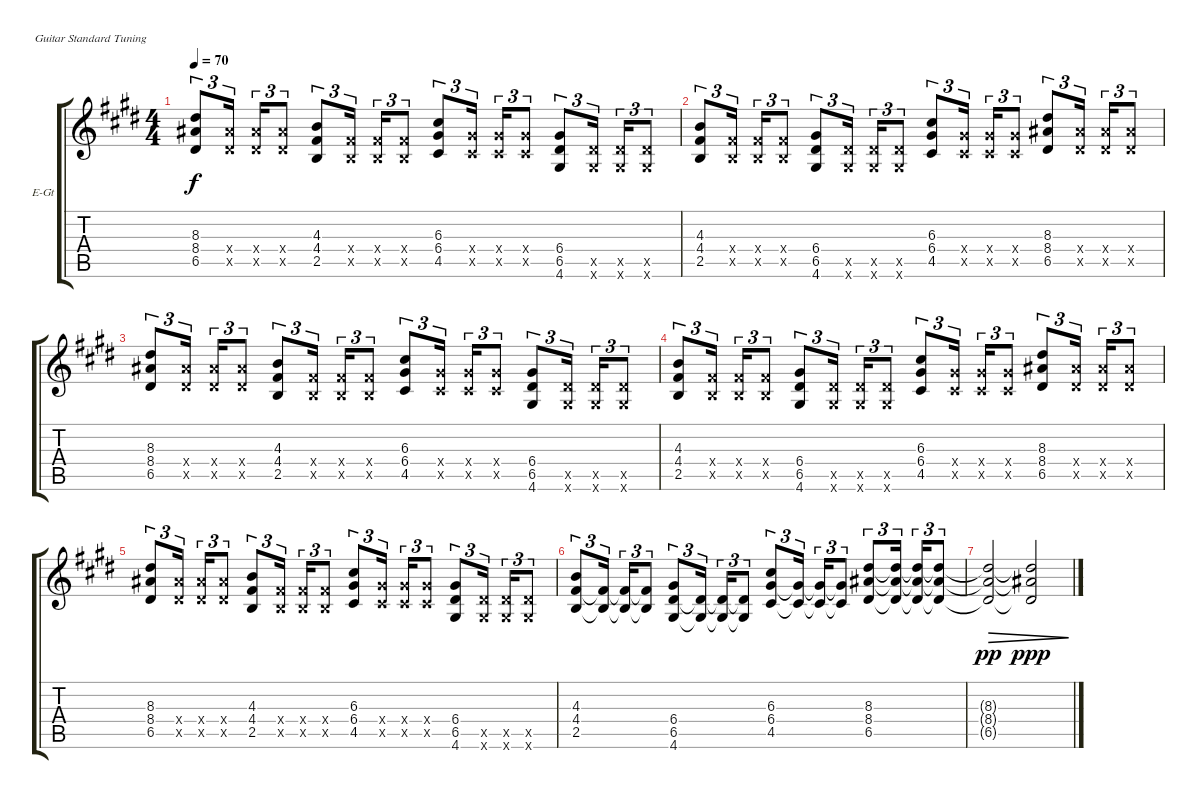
\defaultSystemsLayout 4
\bracketExtendMode groupsimilarinstruments
\firstSystemTrackNameOrientation horizontal
\otherSystemsTrackNameOrientation horizontal
\track ("Metal Rhythm" "E-Gt") {instrument overdrivenguitar}
\staff {score tabs}
\tuning (E4 B3 G3 D3 A2 E2)
\ts (4 4)
\tempo 70
\clef g2
\ks c#minor
(6.5 8.4 8.3).8{tu (3 2) dy f} (6.5{x} 8.4{x}).16{tu (3 2)} (6.5{x} 8.4{x}).16{tu (3 2)} (6.5{x} 8.4{x}).8{tu (3 2)} (2.5 4.4 4.3).8{tu (3 2)} (2.5{x} 4.4{x}).16{tu (3 2)} (2.5{x} 4.4{x}).16{tu (3 2)} (2.5{x} 4.4{x}).8{tu (3 2)} (4.5 6.4 6.3).8{tu (3 2)} (4.5{x} 6.4{x}).16{tu (3 2)} (4.5{x} 6.4{x}).16{tu (3 2)} (4.5{x} 6.4{x}).8{tu (3 2)} (4.6 6.5 6.4).8{tu (3 2)} (4.6{x} 6.5{x}).16{tu (3 2)} (4.6{x} 6.5{x}).16{tu (3 2)} (4.6{x} 6.5{x}).8{tu (3 2)} |
(2.5 4.4 4.3).8{tu (3 2)} (4.4{x} 2.5{x}).16{tu (3 2)} (2.5{x} 4.4{x}).16{tu (3 2)} (2.5{x} 4.4{x}).8{tu (3 2)} (4.6 6.5 6.4).8{tu (3 2)} (4.6{x} 6.5{x}).16{tu (3 2)} (4.6{x} 6.5{x}).16{tu (3 2)} (4.6{x} 6.5{x}).8{tu (3 2)} (4.5 6.4 6.3).8{tu (3 2)} (4.5{x} 6.4{x}).16{tu (3 2)} (4.5{x} 6.4{x}).16{tu (3 2)} (4.5{x} 6.4{x}).8{tu (3 2)} (6.5 8.4 8.3).8{tu (3 2)} (8.4{x} 6.5{x}).16{tu (3 2)} (8.4{x} 6.5{x}).16{tu (3 2)} (8.4{x} 6.5{x}).8{tu (3 2)} |
(6.5 8.4 8.3).8{tu (3 2)} (6.5{x} 8.4{x}).16{tu (3 2)} (6.5{x} 8.4{x}).16{tu (3 2)} (6.5{x} 8.4{x}).8{tu (3 2)} (2.5 4.4 4.3).8{tu (3 2)} (2.5{x} 4.4{x}).16{tu (3 2)} (2.5{x} 4.4{x}).16{tu (3 2)} (2.5{x} 4.4{x}).8{tu (3 2)} (4.5 6.4 6.3).8{tu (3 2)} (4.5{x} 6.4{x}).16{tu (3 2)} (4.5{x} 6.4{x}).16{tu (3 2)} (4.5{x} 6.4{x}).8{tu (3 2)} (4.6 6.5 6.4).8{tu (3 2)} (4.6{x} 6.5{x}).16{tu (3 2)} (4.6{x} 6.5{x}).16{tu (3 2)} (4.6{x} 6.5{x}).8{tu (3 2)} |
(2.5 4.4 4.3).8{tu (3 2)} (4.4{x} 2.5{x}).16{tu (3 2)} (2.5{x} 4.4{x}).16{tu (3 2)} (2.5{x} 4.4{x}).8{tu (3 2)} (4.6 6.5 6.4).8{tu (3 2)} (4.6{x} 6.5{x}).16{tu (3 2)} (4.6{x} 6.5{x}).16{tu (3 2)} (4.6{x} 6.5{x}).8{tu (3 2)} (4.5 6.4 6.3).8{tu (3 2)} (4.5{x} 6.4{x}).16{tu (3 2)} (4.5{x} 6.4{x}).16{tu (3 2)} (4.5{x} 6.4{x}).8{tu (3 2)} (6.5 8.4 8.3).8{tu (3 2)} (8.4{x} 6.5{x}).16{tu (3 2)} (8.4{x} 6.5{x}).16{tu (3 2)} (8.4{x} 6.5{x}).8{tu (3 2)} |
(6.5 8.4 8.3).8{tu (3 2)} (6.5{x} 8.4{x}).16{tu (3 2)} (6.5{x} 8.4{x}).16{tu (3 2)} (6.5{x} 8.4{x}).8{tu (3 2)} (2.5 4.4 4.3).8{tu (3 2)} (2.5{x} 4.4{x}).16{tu (3 2)} (2.5{x} 4.4{x}).16{tu (3 2)} (2.5{x} 4.4{x}).8{tu (3 2)} (4.5 6.4 6.3).8{tu (3 2)} (4.5{x} 6.4{x}).16{tu (3 2)} (4.5{x} 6.4{x}).16{tu (3 2)} (4.5{x} 6.4{x}).8{tu (3 2)} (4.6 6.5 6.4).8{tu (3 2)} (4.6{x} 6.5{x}).16{tu (3 2)} (4.6{x} 6.5{x}).16{tu (3 2)} (4.6{x} 6.5{x}).8{tu (3 2)} |
(2.5 4.4 4.3).8{tu (3 2)} (4.4{t} 2.5{t}).16{tu (3 2)} (2.5{t} 4.4{t}).16{tu (3 2)} (2.5{t} 4.4{t}).8{tu (3 2)} (4.6 6.5 6.4).8{tu (3 2)} (4.6{t} 6.5{t}).16{tu (3 2)} (4.6{t} 6.5{t}).16{tu (3 2)} (4.6{t} 6.5{t}).8{tu (3 2)} (4.5 6.4 6.3).8{tu (3 2)} (4.5{t} 6.4{t}).16{tu (3 2)} (4.5{t} 6.4{t}).16{tu (3 2)} (4.5{t} 6.4{t}).8{tu (3 2)} (6.5 8.4 8.3).8{tu (3 2)} (8.4{t} 6.5{t} 8.3{t}).16{tu (3 2)} (8.4{t} 6.5{t} 8.3{t}).16{tu (3 2)} (8.4{t} 6.5{t} 8.3{t}).8{tu (3 2)} |
(6.5{t} 8.4{t} 8.3{t}).2{dec dy pp} (8.3{t} 8.4{t} 6.5{t}).2{dec dy ppp}
